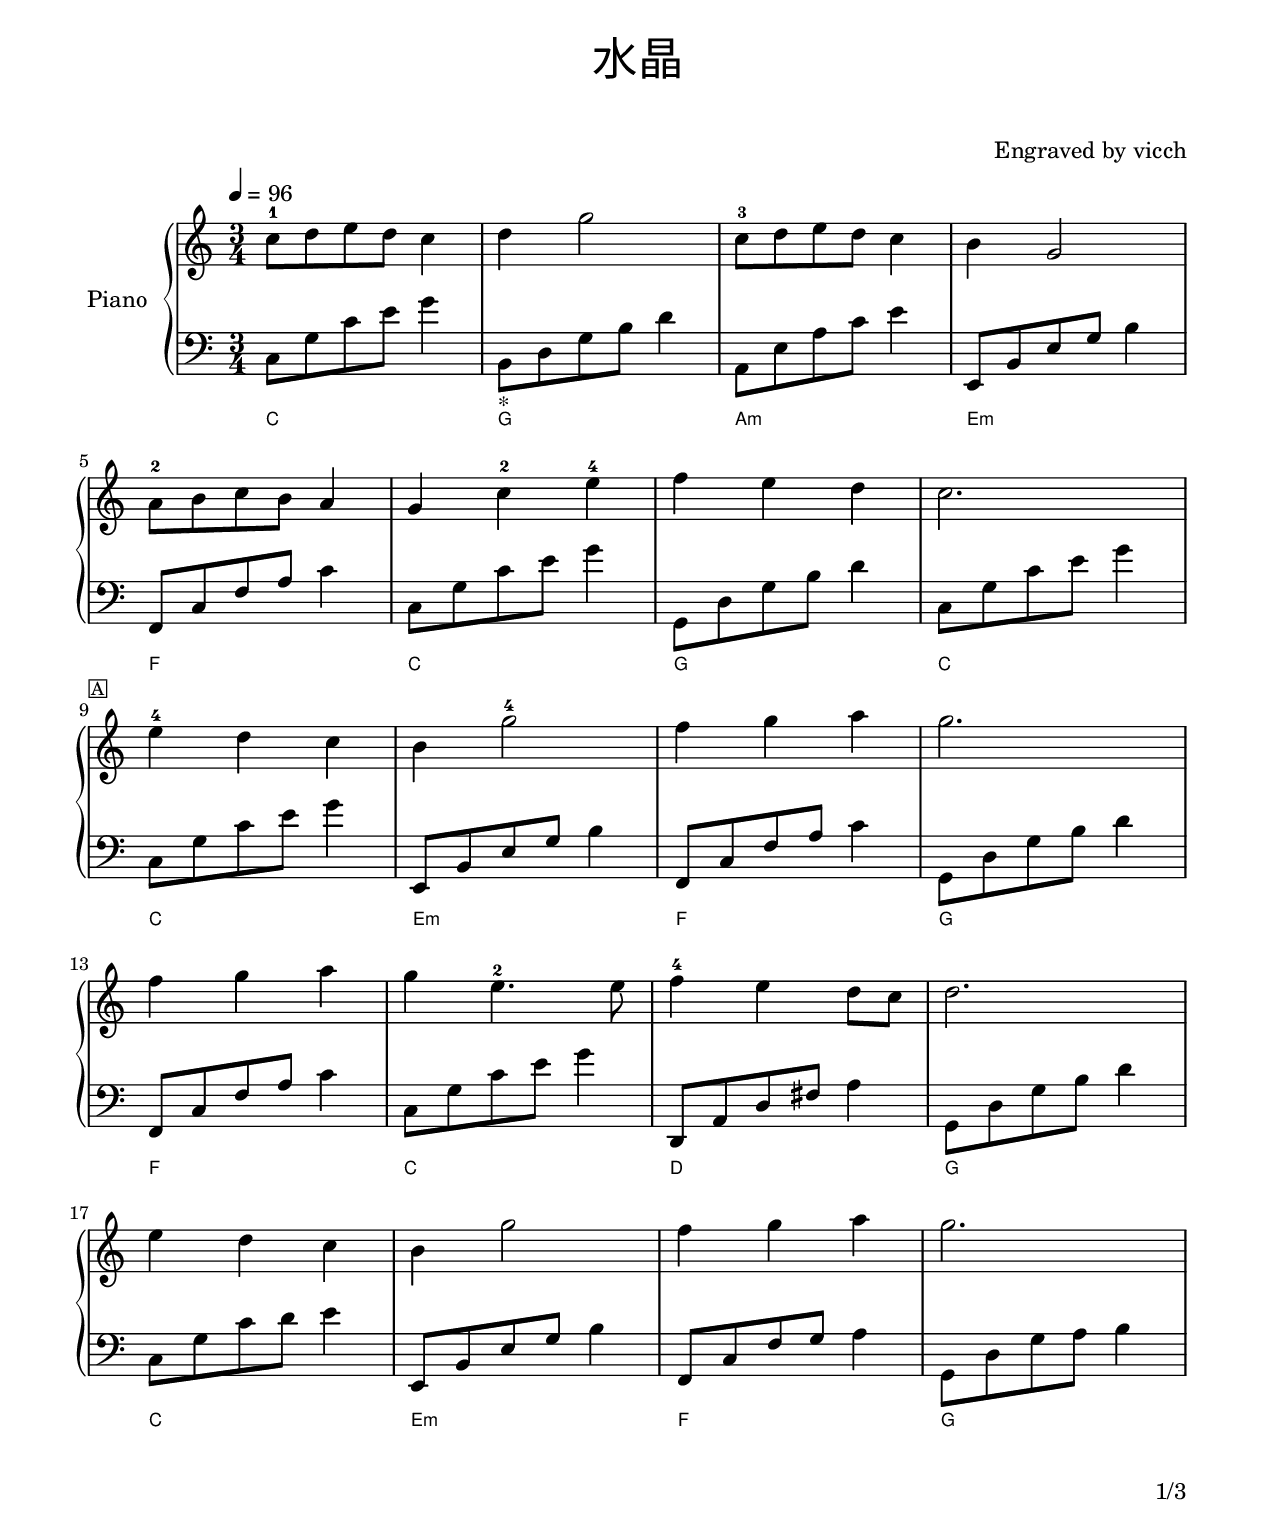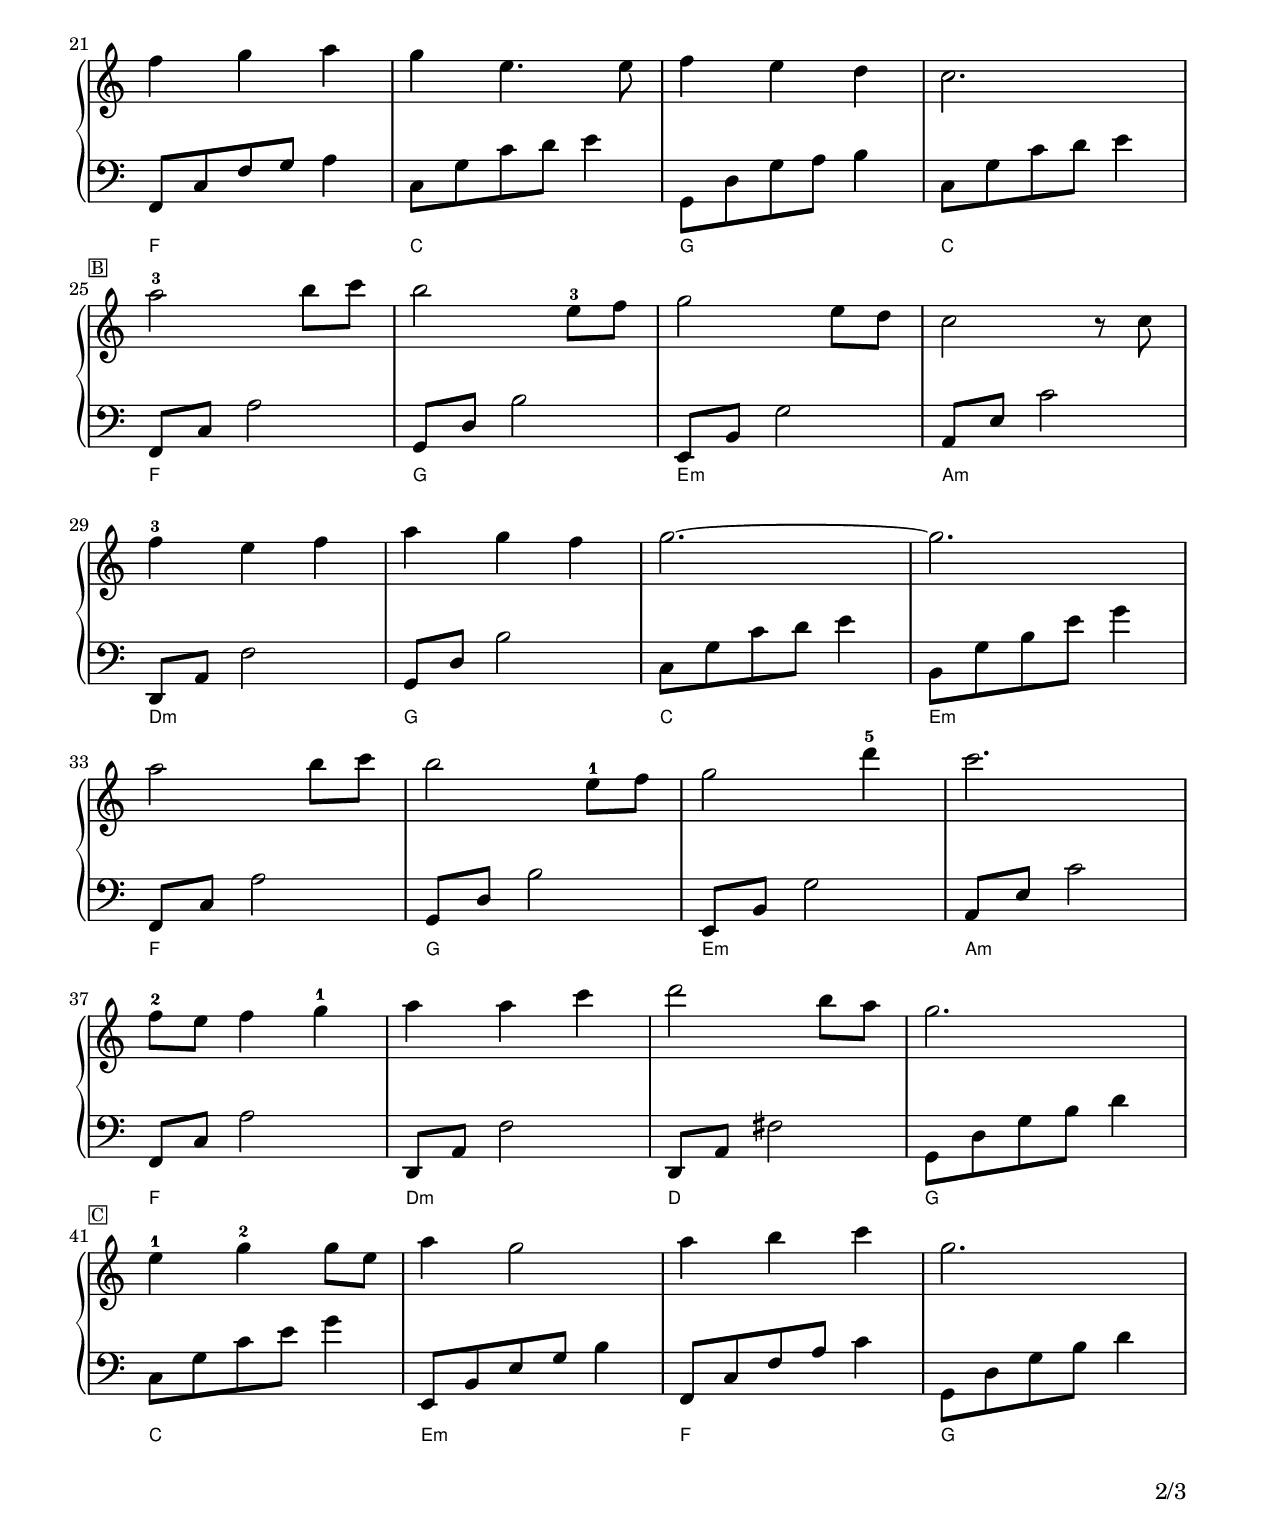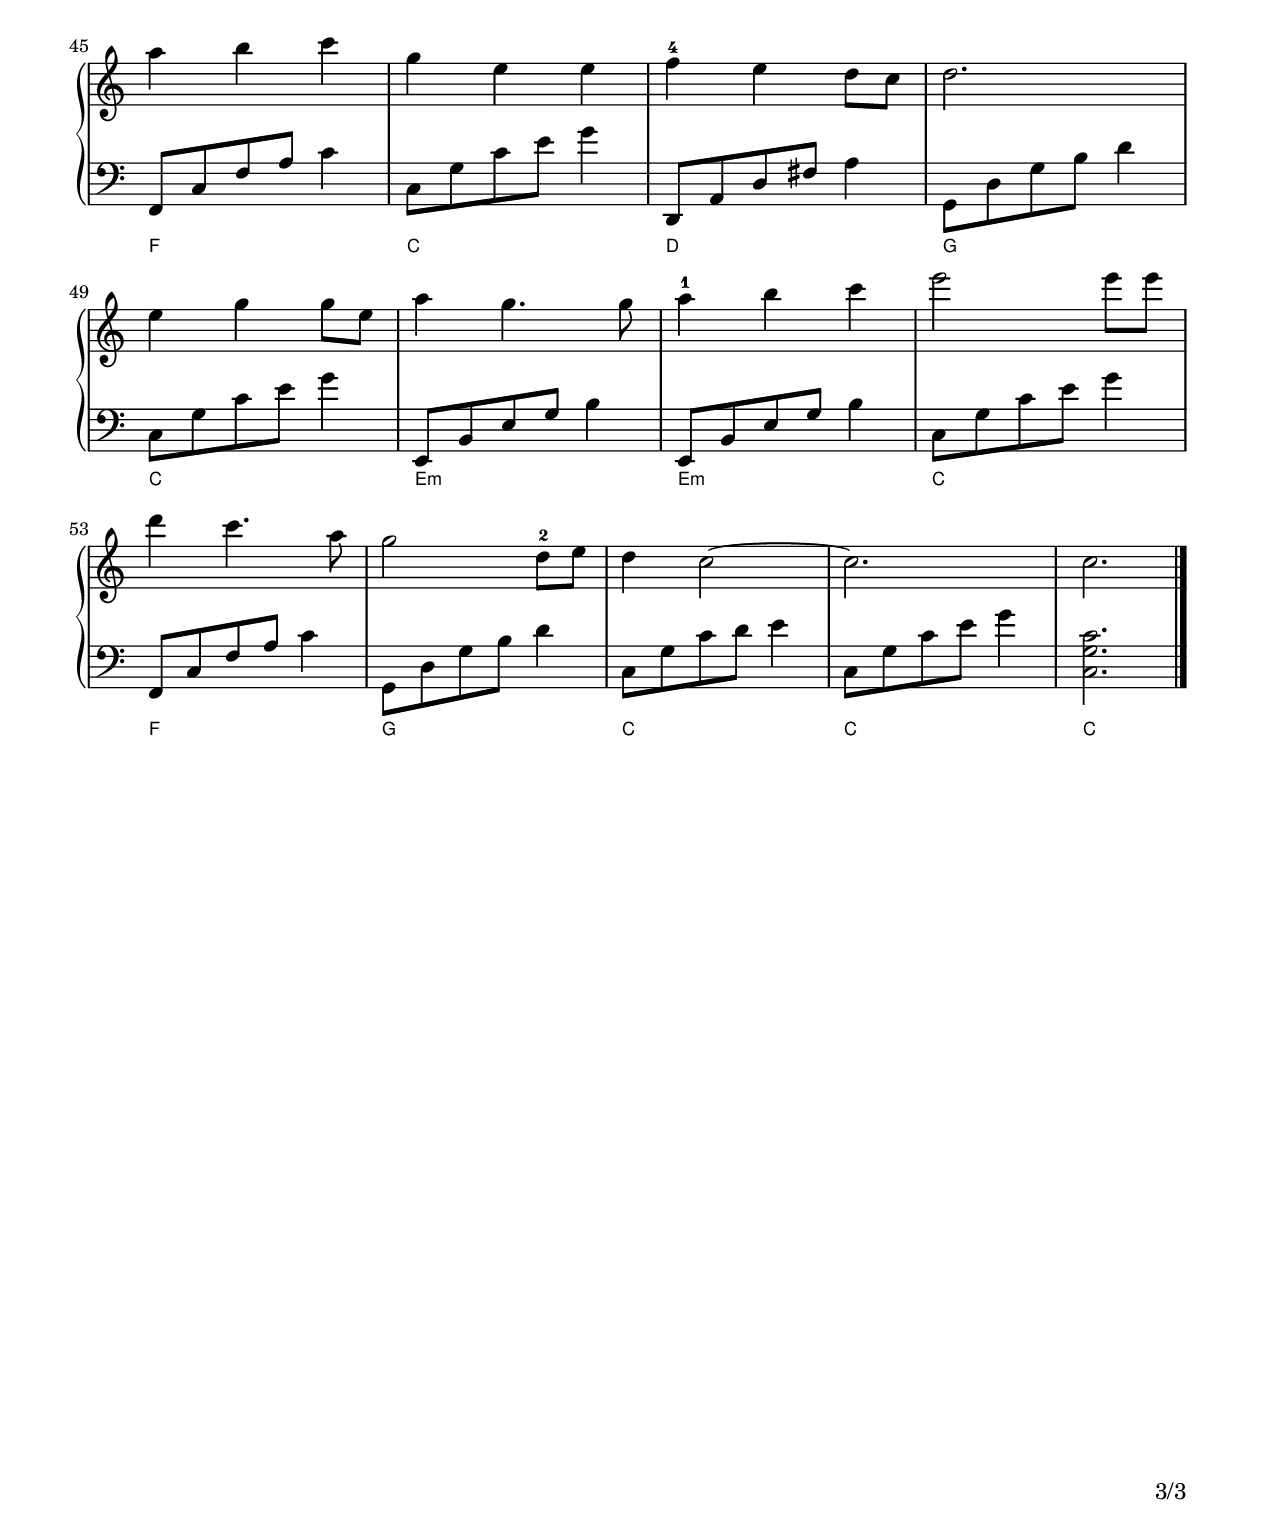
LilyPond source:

\version "2.24.3"

#(define title      "水晶")
#(define title-font "FangSong")
#(define sequence   "EveryonePiano 313")
#(define total-page 3)

\include "../base.ly"

\markup \vspace #1.5

CI   = { c8  g8  c'8 e'8 g'4 }
CII  = { c8  g8  c'8 d'8 e'4 }
DI   = { d,8 a,8 d8  fs8 a4  }
EmI  = { e,8 b,8 e8  g8  b4  }
EmII = { b,8 g8  b8  e'8 g'4 }
FI   = { f,8 c8  f8  a8  c'4 }
FII  = { f,8 c8  f8  g8  a4  }
GI   = { g,8 d8  g8  b8  d'4 }
GII  = { b,8 d8  g8  b8  d'4 }
GIII = { g,8 d8  g8  a8  b4  }
AmI  = { a,8 e8  a8  c'8 e'4 }

Dm    = { d,8 a,8 f2  }
DII   = { d,8 a,8 fs2 }
EmIII = { e,8 b,8 g2  }
FIII  = { f,8 c8  a2  }
GIV   = { g,8 d8  b2  }
AmII  = { a,8 e8  c'2 }

\score {
  \new PianoStaff \with {
    instrumentName = "Piano"
  } <<
    \new Staff {
      \tempo 4 = 96
      \clef treble
      \key c \major
      \time 3/4
      
      c''8^1 d''8 e''8 d''8 c''4 | d''4 g''2          | c''8^3 d''8 e''8 d''8 c''4 | b'4 g'2 | \break
      a'8^2  b'8  c''8 b'8  a'4  | g'4  c''4^2 e''4^4 | f''4        e''4      d''4 | c''2.   | \break
      
      \A
      e''4^4 d''4 c''4 | b'4  g''2^4       | f''4   g''4 a''4      | g''2. | \break
      f''4   g''4 a''4 | g''4 e''4.^2 e''8 | f''4^4 e''4 d''8 c''8 | d''2. | \break
      e''4   d''4 c''4 | b'4  g''2         | f''4   g''4 a''4      | g''2. | \break
      f''4   g''4 a''4 | g''4 e''4.   e''8 | f''4   e''4 d''4      | c''2. | \break
      
      \B
      a''2^3           b''8 c'''8 | b''2      e''8^3 f''8 | g''2  e''8 d''8 | c''2 r8 c''8 | \break
      f''4^3      e''4 f''4       | a''4 g''4 f''4        | g''2.~          | g''2.        | \break
      a''2             b''8 c'''8 | b''2      e''8^1 f''8 | g''2  d'''4^5   | c'''2.       | \break
      f''8^2 e''8 f''4 g''4^1     | a''4 a''4 c'''4       | d'''2 b''8 a''8 | g''2.        | \break
      
      \C
      e''4^1 g''4^2 g''8 e''8 | a''4 g''2              | a''4   b''4 c'''4     | g''2.             | \break
      a''4   b''4   c'''4     | g''4 e''4  e''4        | f''4^4 e''4 d''8 c''8 | d''2.             | \break
      e''4   g''4   g''8 e''8 | a''4 g''4. g''8        | a''4^1 b''4 c'''4     | e'''2 e'''8 e'''8 | \break
      d'''4  c'''4.      a''8 | g''2       d''8^2 e''8 | d''4   c''2~          | c''2.             | c''2. | \bar "|."
    }
    \new Staff {
      \clef bass
      \key c \major
      \time 3/4
      
      \CI | \var \GII | \AmI | \EmI |
      \FI | \CI       | \GI  | \CI  |
      
      \CI  | \EmI | \FI   | \GI   |
      \FI  | \CI  | \DI   | \GI   |
      \CII | \EmI | \FII  | \GIII |
      \FII | \CII | \GIII | \CII  |
      
      \FIII | \GIV | \EmIII | \AmII |
      \Dm   | \GIV | \CII   | \EmII |
      \FIII | \GIV | \EmIII | \AmII |
      \FIII | \Dm  | \DII   | \GI   |
      
      \CI | \EmI | \FI  | \GI |
      \FI | \CI  | \DI  | \GI |
      \CI | \EmI | \EmI | \CI |
      \FI | \GI  | \CII | \CI | <c g c'>2. |
    }
    \chords {
      c2. | g2. | a2.:m | e2.:m |
      f2. | c2. | g2.   | c2.   |
      
      c2. | e2.:m | f2. | g2. |
      f2. | c2.   | d2. | g2. |
      c2. | e2.:m | f2. | g2. |
      f2. | c2.   | g2. | c2. |
      
      f2.   | g2.   | e2.:m | a2.:m |
      d2.:m | g2.   | c2.   | e2.:m |
      f2.   | g2.   | e2.:m | a2.:m |
      f2.   | d2.:m | d2.   | g2.   |
      
      c2. | e2.:m | f2.   | g2. |
      f2. | c2.   | d2.   | g2. |
      c2. | e2.:m | e2.:m | c2. |
      f2. | g2.   | c2.   | c2. | c2. |
    }
  >>
  \layout {}
  \midi {}
}
